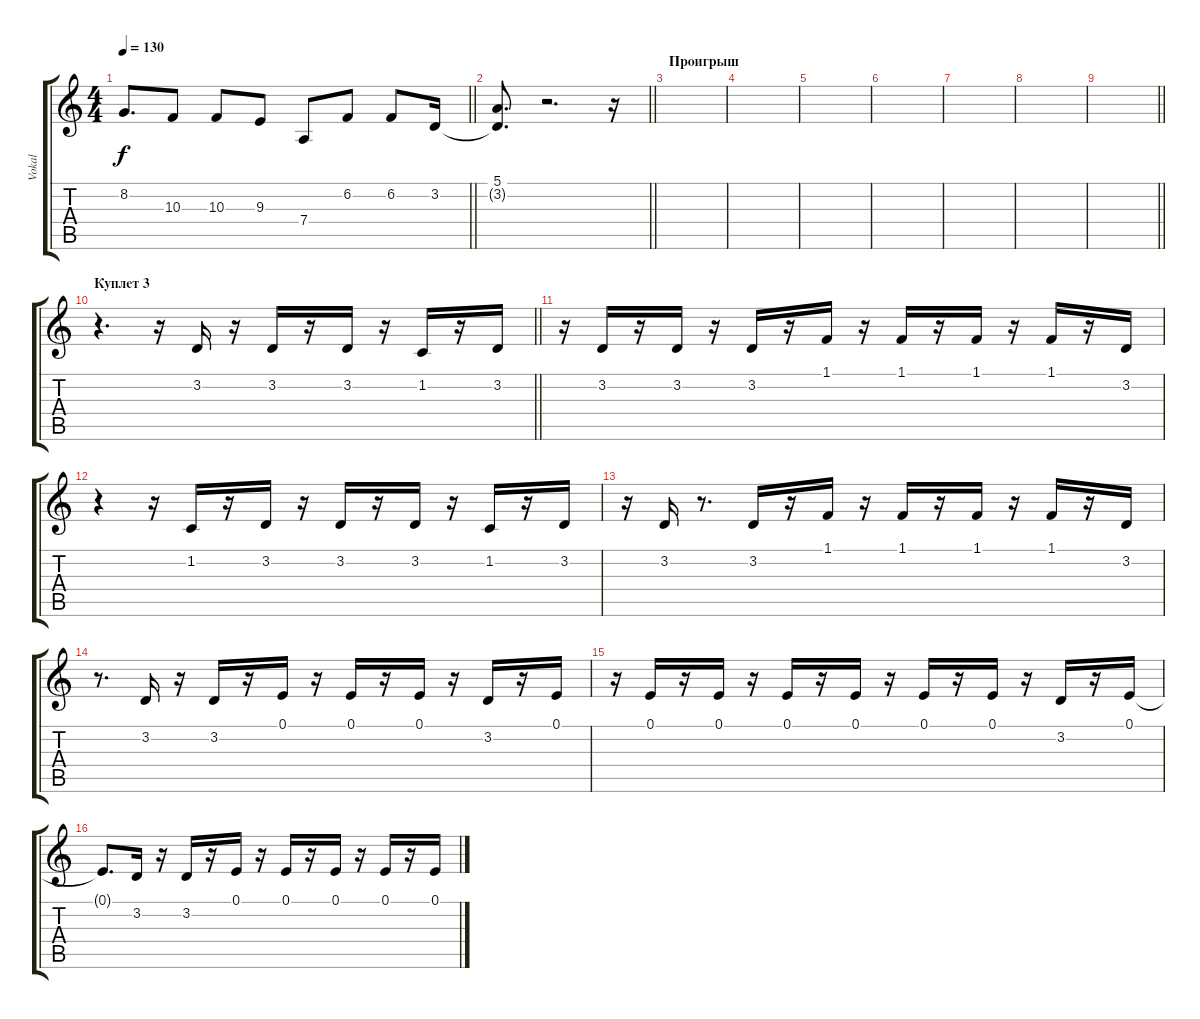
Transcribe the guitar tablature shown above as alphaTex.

\track ("Vokal" "Vokal") {instrument brasssection}
\staff {score tabs}
\tuning (E4 B3 G3 D3 A2 E2) {hide}
\ts (4 4)
\tempo 130
\clef g2
\barLineRight lightlight
\ks c
8.2{t}.8{d dy f} 10.3.8 10.3.8 9.3.8 7.4.8 6.2.8 6.2.8 3.2.16 |
\barLineRight lightlight
(5.1{t} 3.2{t}).8{d} r.2{d} r.16 |
\section ("" "Проигрыш")
|
|
|
|
|
|
\barLineRight lightlight
|
\section ("" "Куплет 3")
\barLineRight lightlight
r.4{d} r.16 3.2.16 r.16 3.2.16 r.16 3.2.16 r.16 1.2.16 r.16 3.2.16 |
\section ("" "")
r.16 3.2.16 r.16 3.2.16 r.16 3.2.16 r.16 1.1.16 r.16 1.1.16 r.16 1.1.16 r.16 1.1.16 r.16 3.2.16 |
r.4 r.16 1.2.16 r.16 3.2.16 r.16 3.2.16 r.16 3.2.16 r.16 1.2.16 r.16 3.2.16 |
r.16 3.2.16 r.8{d} 3.2.16 r.16 1.1.16 r.16 1.1.16 r.16 1.1.16 r.16 1.1.16 r.16 3.2.16 |
r.8{d} 3.2.16 r.16 3.2.16 r.16 0.1.16 r.16 0.1.16 r.16 0.1.16 r.16 3.2.16 r.16 0.1.16 |
r.16 0.1.16 r.16 0.1.16 r.16 0.1.16 r.16 0.1.16 r.16 0.1.16 r.16 0.1.16 r.16 3.2.16 r.16 0.1.16 |
0.1{t}.8{d} 3.2.16 r.16 3.2.16 r.16 0.1.16 r.16 0.1.16 r.16 0.1.16 r.16 0.1.16 r.16 0.1.16
